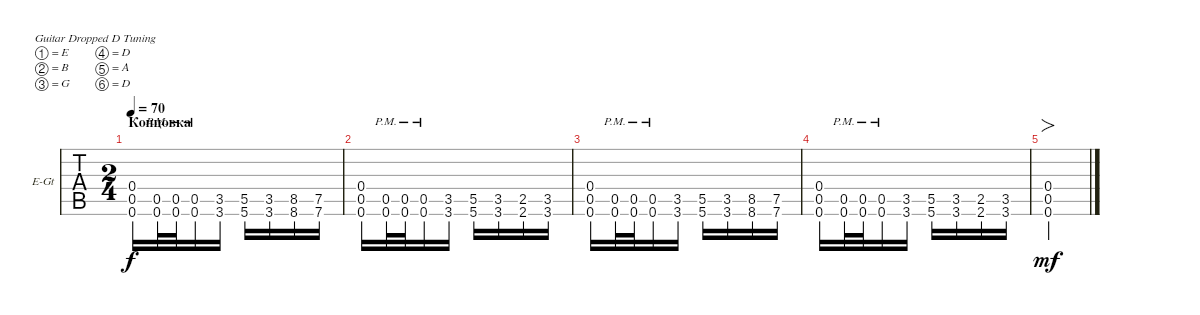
\defaultSystemsLayout 4
\bracketExtendMode groupsimilarinstruments
\firstSystemTrackNameOrientation horizontal
\otherSystemsTrackNameOrientation horizontal
\track ("Guitar Саша" "E-Gt") {instrument distortionguitar}
\staff {tabs}
\tuning (E4 B3 G3 D3 A2 D2)
\ts (2 4)
\section ("" "Концовка")
\tempo 70
\clef g2
\ks c
(0.4 0.5 0.6).16{dy f} (0.5{pm} 0.6{pm}).32 (0.5{pm} 0.6{pm}).32 (0.6{pm} 0.5{pm}).16 (3.6 3.5).16 (5.6 5.5).16 (3.6 3.5).16 (8.6 8.5).16 (7.6 7.5).16 |
(0.4 0.5 0.6).16 (0.5{pm} 0.6{pm}).32 (0.5{pm} 0.6{pm}).32 (0.6{pm} 0.5{pm}).16 (3.6 3.5).16 (5.6 5.5).16 (3.6 3.5).16 (2.6 2.5).16 (3.6 3.5).16 |
(0.4 0.5 0.6).16 (0.5{pm} 0.6{pm}).32 (0.5{pm} 0.6{pm}).32 (0.6{pm} 0.5{pm}).16 (3.6 3.5).16 (5.6 5.5).16 (3.6 3.5).16 (8.6 8.5).16 (7.6 7.5).16 |
(0.4 0.5 0.6).16 (0.5{pm} 0.6{pm}).32 (0.5{pm} 0.6{pm}).32 (0.6{pm} 0.5{pm}).16 (3.6 3.5).16 (5.6 5.5).16 (3.6 3.5).16 (2.6 2.5).16 (3.6 3.5).16 |
(0.4 0.5 0.6).2{fo dy mf}
